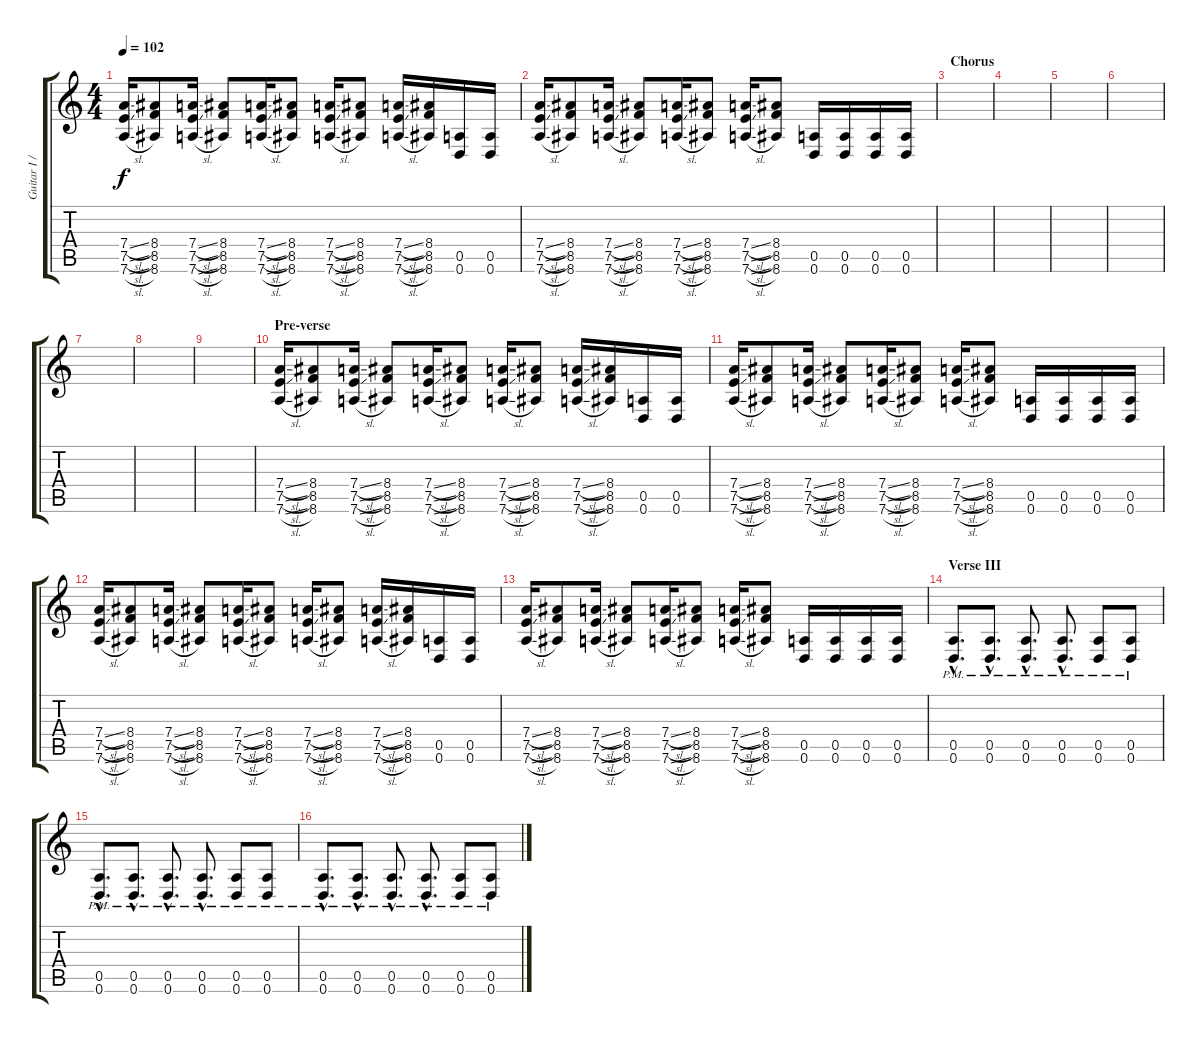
\track ("Guitar I / Outro Strings" "Guitar I /") {instrument distortionguitar}
\staff {score tabs}
\tuning (E4 B3 G3 D3 A2 D2) {hide}
\ts (4 4)
\tempo 102
\clef g2
\ks c
(7.4{sl} 7.5{sl} 7.6{sl}).16{dy f} (8.4 8.5 8.6).8 (7.4{sl} 7.5{sl} 7.6{sl}).16 (8.4 8.5 8.6).8 (7.4{sl} 7.5{sl} 7.6{sl}).16 (8.4 8.5 8.6).8 (7.4{sl} 7.5{sl} 7.6{sl}).16 (8.4 8.5 8.6).8 (7.4{sl} 7.5{sl} 7.6{sl}).16 (8.4 8.5 8.6).16 (0.5 0.6).16 (0.5 0.6).16 |
(7.4{sl} 7.5{sl} 7.6{sl}).16 (8.4 8.5 8.6).8 (7.4{sl} 7.5{sl} 7.6{sl}).16 (8.4 8.5 8.6).8 (7.4{sl} 7.5{sl} 7.6{sl}).16 (8.4 8.5 8.6).8 (7.4{sl} 7.5{sl} 7.6{sl}).16 (8.4 8.5 8.6).8 (0.5 0.6).16 (0.5 0.6).16 (0.5 0.6).16 (0.5 0.6).16 |
\section ("" "Chorus")
|
|
|
|
|
|
|
\section ("" "Pre-verse")
(7.4{sl} 7.5{sl} 7.6{sl}).16 (8.4 8.5 8.6).8 (7.4{sl} 7.5{sl} 7.6{sl}).16 (8.4 8.5 8.6).8 (7.4{sl} 7.5{sl} 7.6{sl}).16 (8.4 8.5 8.6).8 (7.4{sl} 7.5{sl} 7.6{sl}).16 (8.4 8.5 8.6).8 (7.4{sl} 7.5{sl} 7.6{sl}).16 (8.4 8.5 8.6).16 (0.5 0.6).16 (0.5 0.6).16 |
(7.4{sl} 7.5{sl} 7.6{sl}).16 (8.4 8.5 8.6).8 (7.4{sl} 7.5{sl} 7.6{sl}).16 (8.4 8.5 8.6).8 (7.4{sl} 7.5{sl} 7.6{sl}).16 (8.4 8.5 8.6).8 (7.4{sl} 7.5{sl} 7.6{sl}).16 (8.4 8.5 8.6).8 (0.5 0.6).16 (0.5 0.6).16 (0.5 0.6).16 (0.5 0.6).16 |
(7.4{sl} 7.5{sl} 7.6{sl}).16 (8.4 8.5 8.6).8 (7.4{sl} 7.5{sl} 7.6{sl}).16 (8.4 8.5 8.6).8 (7.4{sl} 7.5{sl} 7.6{sl}).16 (8.4 8.5 8.6).8 (7.4{sl} 7.5{sl} 7.6{sl}).16 (8.4 8.5 8.6).8 (7.4{sl} 7.5{sl} 7.6{sl}).16 (8.4 8.5 8.6).16 (0.5 0.6).16 (0.5 0.6).16 |
(7.4{sl} 7.5{sl} 7.6{sl}).16 (8.4 8.5 8.6).8 (7.4{sl} 7.5{sl} 7.6{sl}).16 (8.4 8.5 8.6).8 (7.4{sl} 7.5{sl} 7.6{sl}).16 (8.4 8.5 8.6).8 (7.4{sl} 7.5{sl} 7.6{sl}).16 (8.4 8.5 8.6).8 (0.5 0.6).16 (0.5 0.6).16 (0.5 0.6).16 (0.5 0.6).16 |
\section ("" "Verse III")
(0.5{hac pm} 0.6{hac pm}).8{d} (0.5{hac pm} 0.6{hac pm}).8{d} (0.5{hac pm} 0.6{hac pm}).8{d} (0.5{hac pm} 0.6{hac pm}).8{d} (0.5{pm} 0.6{pm}).8 (0.5{pm} 0.6{pm}).8 |
(0.5{hac pm} 0.6{hac pm}).8{d} (0.5{hac pm} 0.6{hac pm}).8{d} (0.5{hac pm} 0.6{hac pm}).8{d} (0.5{hac pm} 0.6{hac pm}).8{d} (0.5{pm} 0.6{pm}).8 (0.5{pm} 0.6{pm}).8 |
(0.5{hac pm} 0.6{hac pm}).8{d} (0.5{hac pm} 0.6{hac pm}).8{d} (0.5{hac pm} 0.6{hac pm}).8{d} (0.5{hac pm} 0.6{hac pm}).8{d} (0.5{pm} 0.6{pm}).8 (0.5{pm} 0.6{pm}).8
